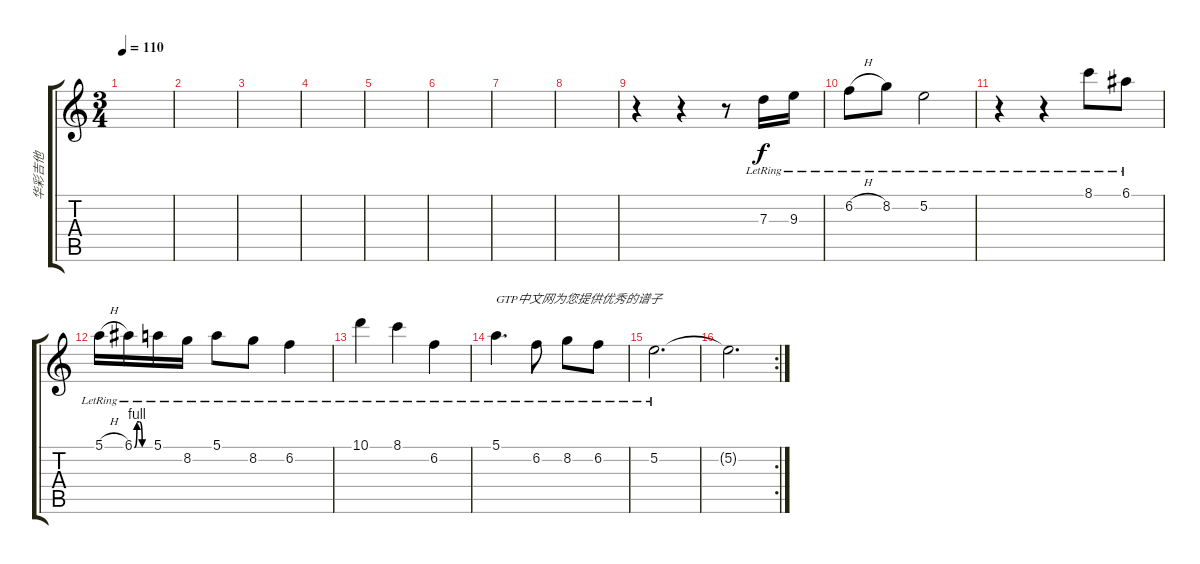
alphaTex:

\track ("华彩吉他" "华彩吉他") {instrument acousticguitarnylon}
\staff {score tabs}
\tuning (E4 B3 G3 D3 A2 E2) {hide}
\ts (3 4)
\tempo 110
\clef g2
\ks c
|
|
|
|
|
|
|
|
r.4 r.4 r.8 7.3{lr}.16 9.3{lr}.16 |
6.2{h lr}.8 8.2{lr}.8 5.2{lr}.2 |
r.4 r.4 8.1{lr}.8 6.1{lr}.8 |
5.1{h lr}.16 6.1{be (custom 0 0 10 4 20 4 30 0 60 0) lr}.16 5.1{lr}.16 8.2{lr}.16 5.1{lr}.8 8.2{lr}.8 6.2{lr}.4 |
10.1{lr}.4 8.1{lr}.4 6.2{lr}.4 |
5.1{lr}.4{d txt "GTP中文网为您提供优秀的谱子"} 6.2{lr}.8 8.2{lr}.8 6.2{lr}.8 |
5.2{lr}.2{d} |
\rc 2
5.2{t}.2{d}
